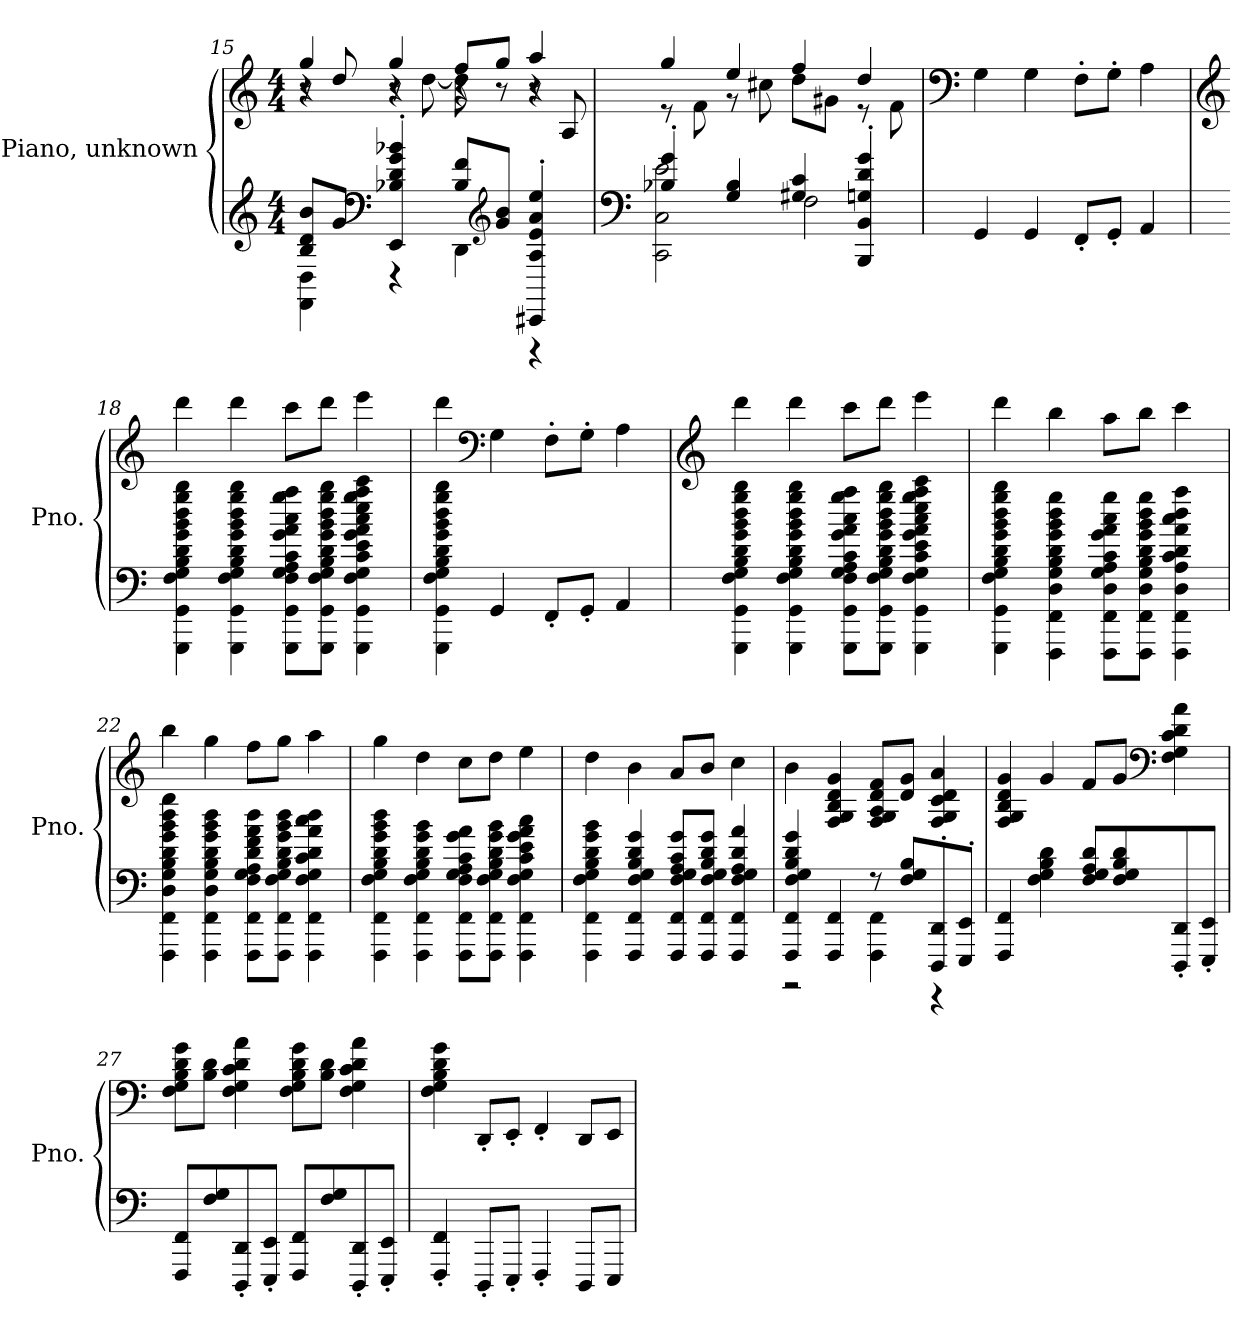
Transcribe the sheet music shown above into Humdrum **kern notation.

**kern	**kern
*part1	*part1
*staff2	*staff1
*I"Piano, unknown	*
*I'Pno.	*
*clefG2	*clefG2
*k[]	*k[]
*M4/4	*M4/4
=15	=15
*^	*^
*	*	*	*^
8B/ 8d/ 8b/L	4FF\ 4D\	4gg/	4r	8r
8g/J	.	.	.	8dd/
*clefF4	*	*	*	*
4EE/' 4B-X/' 4d/' 4g/' 4b-X/'	4r	4gg/	8r	4r
.	.	.	[8dd\	.
8B-/ 8f/L	4DD\	4r	8dd\]	8ff/L
*clefG2	*	*	*	*
8g/ 8b-/J	.	.	8r	8gg/J
4CC#X/' 4A/' 4e/' 4a/' 4ee/'	4r	4aa/	4r	8r
.	.	.	.	8A/
*	*	*v	*v	*v
=16	=16	=16
*clefF4	*	*
*	*	*^
4B-X/' 4g/'	2CC\ 2C\ 2e\	4gg/	8r
.	.	.	8f\
4G/ 4B-/	.	4ee/	8r
.	.	.	8cc#X\
4G#X/ 4c/	2F\	4ff/	8dd\L
.	.	.	8g#X\J
4BBB/' 4BB/' 4Gn/' 4d/' 4g/'	.	4dd/	8r
.	.	.	8f\
*v	*v	*	*
*	*v	*v
!!LO:LB:g=z
=17	=17
*	*clefF4
4GG/	4G\
4GG/	4G\
8FF'/L	8F'\L
8GG'/J	8G'\J
4AA/	4A\
=18	=18
*	*clefG2
4GGG\ 4GG\ 4F\ 4G\ 4B\ 4d\ 4g\ 4b\ 4dd\ 4gg\ 4bb\	4ddd\
4GGG\ 4GG\ 4F\ 4G\ 4B\ 4d\ 4g\ 4b\ 4dd\ 4gg\ 4bb\	4ddd\
8GGG\ 8GG\ 8F\ 8G\ 8A\ 8c\ 8g\ 8a\ 8cc\ 8gg\ 8aa\L	8ccc\L
8GGG\ 8GG\ 8F\ 8G\ 8B\ 8d\ 8g\ 8b\ 8dd\ 8gg\ 8bb\J	8ddd\J
4GGG\ 4GG\ 4F\ 4G\ 4c\ 4e\ 4g\ 4a\ 4cc\ 4ee\ 4gg\ 4aa\ 4ccc\	4eee\
=19	=19
4GGG\ 4GG\ 4F\ 4G\ 4B\ 4d\ 4g\ 4b\ 4dd\ 4gg\ 4bb\	4ddd\
*	*clefF4
4GG/	4G\
8FF'/L	8F'\L
8GG'/J	8G'\J
4AA/	4A\
=20	=20
*	*clefG2
4GGG\ 4GG\ 4F\ 4G\ 4B\ 4d\ 4g\ 4b\ 4dd\ 4gg\ 4bb\	4ddd\
4GGG\ 4GG\ 4F\ 4G\ 4B\ 4d\ 4g\ 4b\ 4dd\ 4gg\ 4bb\	4ddd\
8GGG\ 8GG\ 8F\ 8G\ 8A\ 8c\ 8g\ 8a\ 8cc\ 8gg\ 8aa\L	8ccc\L
8GGG\ 8GG\ 8F\ 8G\ 8B\ 8d\ 8g\ 8b\ 8dd\ 8gg\ 8bb\J	8ddd\J
4GGG\ 4GG\ 4F\ 4G\ 4c\ 4e\ 4g\ 4a\ 4cc\ 4ee\ 4gg\ 4aa\ 4ccc\	4eee\
=21	=21
4GGG\ 4GG\ 4F\ 4G\ 4B\ 4d\ 4g\ 4b\ 4dd\ 4gg\ 4bb\	4ddd\
4FFF\ 4FF\ 4D\ 4G\ 4B\ 4d\ 4g\ 4b\ 4dd\ 4gg\	4bb\
8FFF\ 8FF\ 8D\ 8G\ 8A\ 8c\ 8g\ 8a\ 8cc\ 8gg\L	8aa\L
8FFF\ 8FF\ 8D\ 8G\ 8B\ 8d\ 8g\ 8b\ 8dd\ 8gg\J	8bb\J
4FFF\ 4FF\ 4D\ 4A\ 4c\ 4d\ 4a\ 4cc\ 4dd\ 4aa\	4ccc\
!!LO:LB:g=z
=22	=22
4FFF\ 4FF\ 4D\ 4G\ 4B\ 4d\ 4g\ 4b\ 4dd\ 4gg\	4bb\
4FFF\ 4FF\ 4D\ 4G\ 4B\ 4d\ 4g\ 4b\ 4dd\	4gg\
8FFF\ 8FF\ 8F\ 8G\ 8A\ 8d\ 8f\ 8a\ 8dd\L	8ff\L
8FFF\ 8FF\ 8F\ 8G\ 8B\ 8d\ 8g\ 8b\ 8dd\J	8gg\J
4FFF\ 4FF\ 4F\ 4G\ 4c\ 4d\ 4a\ 4cc\ 4dd\	4aa\
=23	=23
4FFF\ 4FF\ 4F\ 4G\ 4B\ 4d\ 4g\ 4b\ 4dd\	4gg\
4FFF\ 4FF\ 4F\ 4G\ 4B\ 4d\ 4g\ 4b\	4dd\
8FFF\ 8FF\ 8F\ 8G\ 8A\ 8c\ 8g\ 8a\L	8cc\L
8FFF\ 8FF\ 8F\ 8G\ 8B\ 8d\ 8g\ 8b\J	8dd\J
4FFF\ 4FF\ 4F\ 4G\ 4c\ 4e\ 4g\ 4a\ 4cc\	4ee\
=24	=24
4FFF\ 4FF\ 4F\ 4G\ 4B\ 4d\ 4g\ 4b\	4dd\
4FFF/ 4FF/ 4F/ 4G/ 4B/ 4d/ 4g/	4b\
8FFF/ 8FF/ 8F/ 8G/ 8A/ 8c/ 8g/L	8a/L
8FFF/ 8FF/ 8F/ 8G/ 8B/ 8d/ 8g/J	8b/J
4FFF/ 4FF/ 4F/ 4G/ 4A/ 4d/ 4a/	4cc\
=25	=25
*^	*
4FFF/ 4FF/ 4F/ 4G/ 4B/ 4d/ 4g/	2r	4b\
4FFF/ 4FF/	.	4F/ 4G/ 4B/ 4d/ 4g/
8r	4FFF\ 4FF\	8F/ 8G/ 8A/ 8d/ 8f/L
8F/ 8G/ 8B/L	.	8d/ 8g/J
8DDD/' 8DD/'	4r	4F/ 4G/ 4c/ 4d/ 4a/
8EEE/' 8EE/'J	.	.
*v	*v	*
!!LO:PB:g=z
=26	=26
4FFF/ 4FF/	4F/ 4G/ 4B/ 4d/ 4g/
4F\ 4G\ 4B\ 4d\	4g/
8F/ 8G/ 8A/ 8d/L	8f/L
8F/ 8G/ 8B/ 8d/	8g/J
*	*clefF4
8DDD/' 8DD/'	4F\ 4G\ 4c\ 4d\ 4a\
8EEE/' 8EE/'J	.
=27	=27
8FFF/ 8FF/L	8F\ 8G\ 8B\ 8d\ 8g\L
8F/ 8G/	8B\ 8d\J
8DDD/' 8DD/'	4F\ 4G\ 4c\ 4d\ 4a\
8EEE/' 8EE/'J	.
8FFF/ 8FF/L	8F\ 8G\ 8B\ 8d\ 8g\L
8F/ 8G/	8B\ 8d\J
8DDD/' 8DD/'	4F\ 4G\ 4c\ 4d\ 4a\
8EEE/' 8EE/'J	.
=28	=28
4FFF/' 4FF/'	4F\ 4G\ 4B\ 4d\ 4g\
8DDD'/L	8DD'/L
8EEE'/J	8EE'/J
4FFF'/	4FF'/
8DDD/L	8DD/L
8EEE/J	8EE/J
=	=
*-	*-
